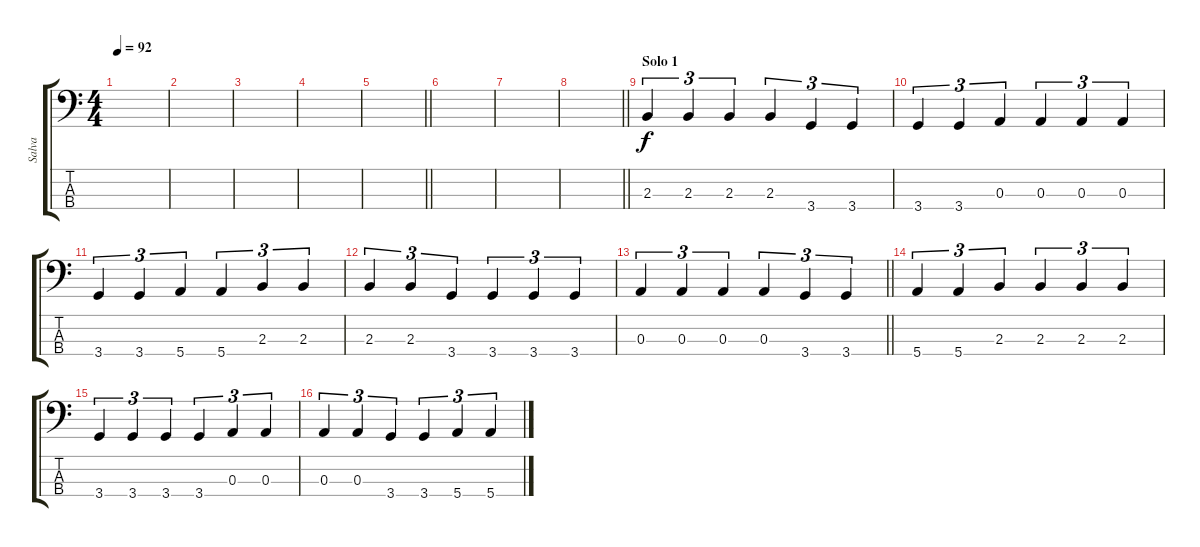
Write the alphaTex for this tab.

\track ("Salva" "Salva") {instrument electricbassfinger}
\staff {score tabs}
\tuning (G2 D2 A1 E1) {hide}
\ts (4 4)
\tempo 92
\clef f4
\ks c
|
|
|
|
\barLineRight lightlight
|
|
|
\barLineRight lightlight
|
\section ("" "Solo 1")
2.3.4{tu (3 2)} 2.3.4{tu (3 2)} 2.3.4{tu (3 2)} 2.3.4{tu (3 2)} 3.4.4{tu (3 2)} 3.4.4{tu (3 2)} |
3.4.4{tu (3 2)} 3.4.4{tu (3 2)} 0.3.4{tu (3 2)} 0.3.4{tu (3 2)} 0.3.4{tu (3 2)} 0.3.4{tu (3 2)} |
3.4.4{tu (3 2)} 3.4.4{tu (3 2)} 5.4.4{tu (3 2)} 5.4.4{tu (3 2)} 2.3.4{tu (3 2)} 2.3.4{tu (3 2)} |
2.3.4{tu (3 2)} 2.3.4{tu (3 2)} 3.4.4{tu (3 2)} 3.4.4{tu (3 2)} 3.4.4{tu (3 2)} 3.4.4{tu (3 2)} |
\barLineRight lightlight
0.3.4{tu (3 2)} 0.3.4{tu (3 2)} 0.3.4{tu (3 2)} 0.3.4{tu (3 2)} 3.4.4{tu (3 2)} 3.4.4{tu (3 2)} |
5.4.4{tu (3 2)} 5.4.4{tu (3 2)} 2.3.4{tu (3 2)} 2.3.4{tu (3 2)} 2.3.4{tu (3 2)} 2.3.4{tu (3 2)} |
3.4.4{tu (3 2)} 3.4.4{tu (3 2)} 3.4.4{tu (3 2)} 3.4.4{tu (3 2)} 0.3.4{tu (3 2)} 0.3.4{tu (3 2)} |
0.3.4{tu (3 2)} 0.3.4{tu (3 2)} 3.4.4{tu (3 2)} 3.4.4{tu (3 2)} 5.4.4{tu (3 2)} 5.4.4{tu (3 2)}
